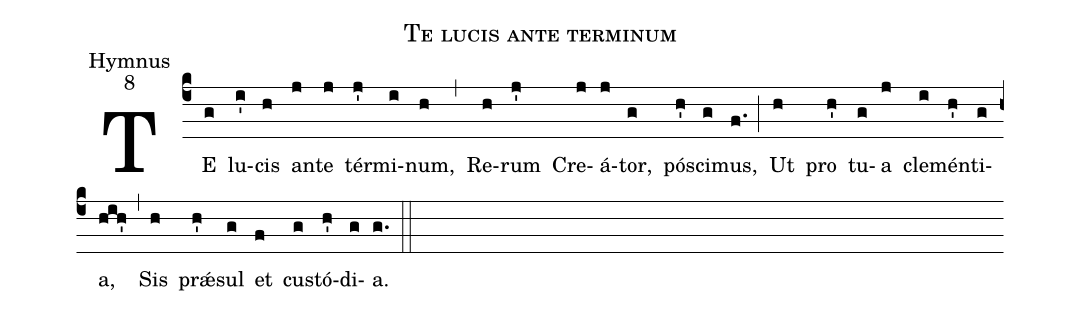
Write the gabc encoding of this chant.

name:Te lucis ante terminum;
office-part:Hymnus;
mode:8;
%%
(c4) TE(g) lu(i')cis(h) an(j)te(j) tér(j')mi(i)num,(h) (,) Re(h)rum(j') Cre(j)á(j)tor,(g) pó(h')sci(g)mus,(f.) (;) Ut(h) pro(h') tu(g)a(j) cle(i)mén(h')ti(g)a,(hih') (,) Sis(h) pr<sp>'æ</sp>(h')sul(g) et(f) cu(g)stó(h')di(g)a.(g.) (::)
